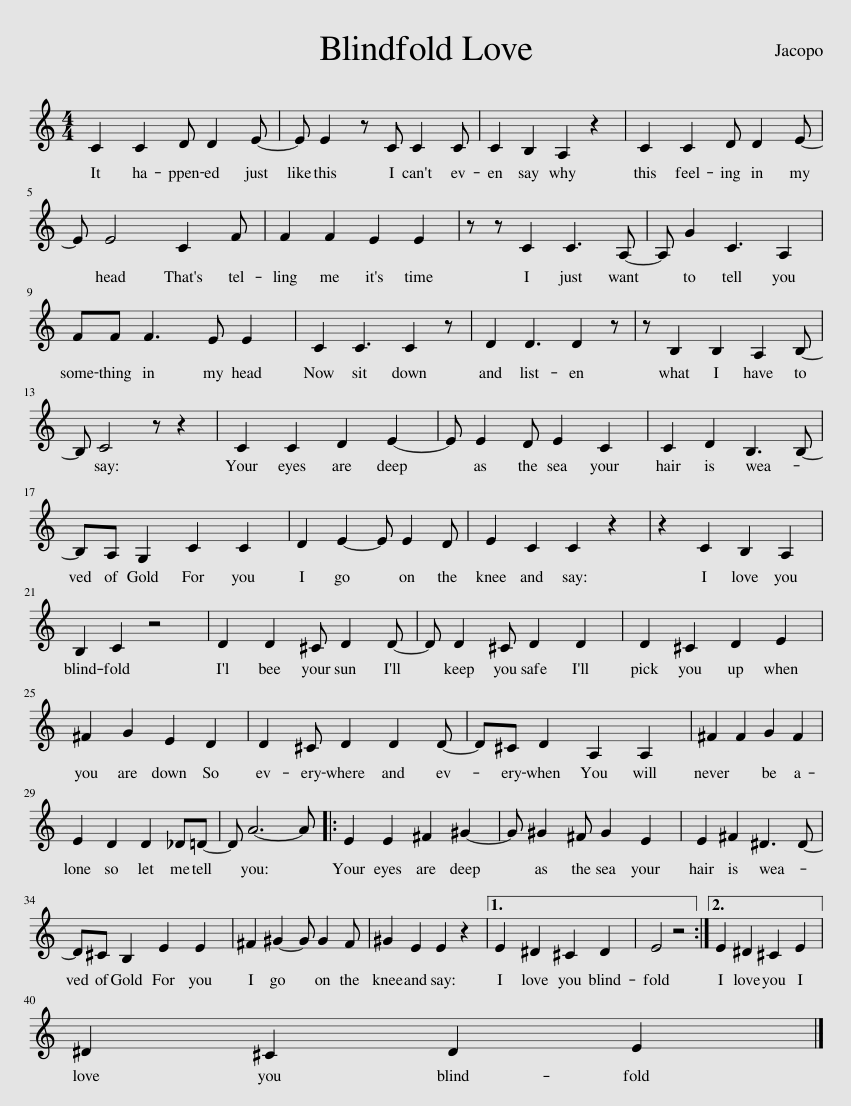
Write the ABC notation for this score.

X:1
L:1/8
M:4/4
I:linebreak $
K:C
V:1 treble
V:1
 C2 C2 D D2 E- | E E2 z C C2 C | C2 B,2 A,2 z2 | C2 C2 D D2 E- |$ E E4 C2 F | %5
 F2 F2 E2 E2 | z z C2 C3 A,- | A, G2 C3 A,2 |$ FF F3 E E2 | C2 C3 C2 z | %10
 D2 D3 D2 z | z B,2 B,2 A,2 B,- |$ B, C4 z z2 | C2 C2 D2 E2- | E E2 D E2 C2 | %15
 C2 D2 B,3 B,- |$ B,A, G,2 C2 C2 | D2 E2- E E2 D | E2 C2 C2 z2 | z2 C2 B,2 A,2 |$ %20
 B,2 C2 z4 | D2 D2 ^C D2 D- | D D2 ^C D2 D2 | D2 ^C2 D2 E2 |$ ^F2 G2 E2 D2 | %25
 D2 ^C D2 D2 D- | D^C D2 A,2 A,2 | ^F2 F2 G2 F2 |$ E2 D2 D2 _D=D- | D A6- A |: %30
 E2 E2 ^F2 ^G2- | G ^G2 ^F G2 E2 | E2 ^F2 ^D3 D- |$ D^C B,2 E2 E2 | ^F2 ^G2- G G2 F | %35
 ^G2 E2 E2 z2 |1 E2 ^D2 ^C2 D2 || E4 z4 :|2 E2 ^D2 ^C2 E2 ||$ ^D2 ^C2 D2 E2 |] %40
